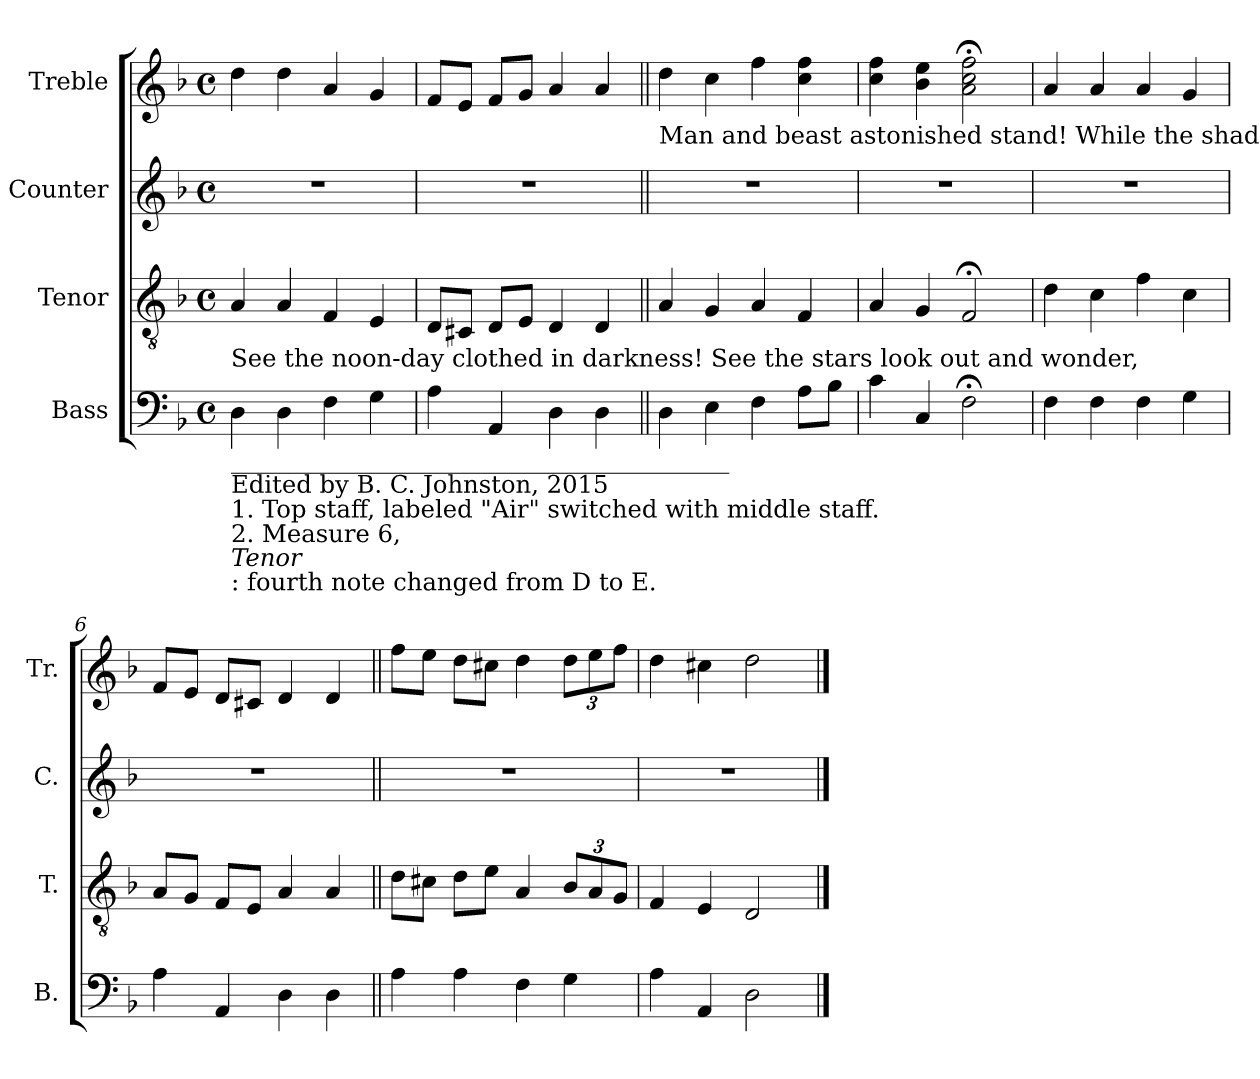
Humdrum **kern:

**kern	**kern	**kern	**kern
*part4	*part3	*part2	*part1
*staff4	*staff3	*staff2	*staff1
*I"Bass	*I"Tenor	*I"Counter	*I"Treble
*I'B.	*I'T.	*I'C.	*I'Tr.
*clefF4	*clefGv2	*clefG2	*clefG2
*k[b-]	*k[b-]	*k[b-]	*k[b-]
*M4/4	*M4/4	*M4/4	*M4/4
*met(c)	*met(c)	*met(c)	*met(c)
=1	=1	=1	=1
!	!LO:TX:b:t=See the noon-day clothed in darkness!                                See the stars look out and wonder,	!	!
!LO:TX:b:t=_________________________________________	!	!	!
!LO:TX:b:t=Edited by B. C. Johnston, 2015	!	!	!
!LO:TX:b:t=1. Top staff, labeled "Air" switched with middle staff.	!	!	!
!LO:TX:b:t=2. Measure 6,	!	!	!
!LO:TX:b:i:t=Tenor	!	!	!
!LO:TX:b:t=&colon; fourth note changed from D to E.	!	!	!
4D\	4A/	1r	4dd\
4D\	4A/	.	4dd\
4F\	4F/	.	4a/
4G\	4E/	.	4g/
=2	=2	=2	=2
4A\	8D/L	1r	8f/L
.	8C#X/J	.	8e/J
4AA/	8D/L	.	8f/L
.	8E/J	.	8g/J
4D\	4D/	.	4a/
4D\	4D/	.	4a/
=3||	=3||	=3||	=3||
!	!	!	!LO:TX:b:t=Man and beast astonished stand!                                      While the shade o'er-spreads the land!
4D\	4A/	1r	4dd\
4E\	4G/	.	4cc\
4F\	4A/	.	4ff\
8A\L	4F/	.	4cc\ 4ff\
8B-\J	.	.	.
=4	=4	=4	=4
4c\	4A/	1r	4cc\ 4ff\
4C/	4G/	.	4b-\ 4ee\
2F;<\	2F;</	.	2a\;< 2cc\;< 2ff\;<
=5	=5	=5	=5
4F\	4d\	1r	4a/
4F\	4c\	.	4a/
4F\	4f\	.	4a/
4G\	4c\	.	4g/
=6	=6	=6	=6
4A\	8A/L	1r	8f/L
.	8G/J	.	8e/J
4AA/	8F/L	.	8d/L
.	8E/J	.	8c#X/J
4D\	4A/	.	4d/
4D\	4A/	.	4d/
=7||	=7||	=7||	=7||
4A\	8d\L	1r	8ff\L
.	8c#X\J	.	8ee\J
4A\	8d\L	.	8dd\L
.	8e\J	.	8cc#X\J
4F\	4A/	.	4dd\
*	*Xbrackettup	*	*Xbrackettup
4G\	12B-/L	.	12dd\L
.	12A/	.	12ee\
.	12G/J	.	12ff\J
=8	=8	=8	=8
4A\	4F/	1r	4dd\
4AA/	4E/	.	4cc#X\
2D\	2D/	.	2dd\
==	==	==	==
*-	*-	*-	*-
